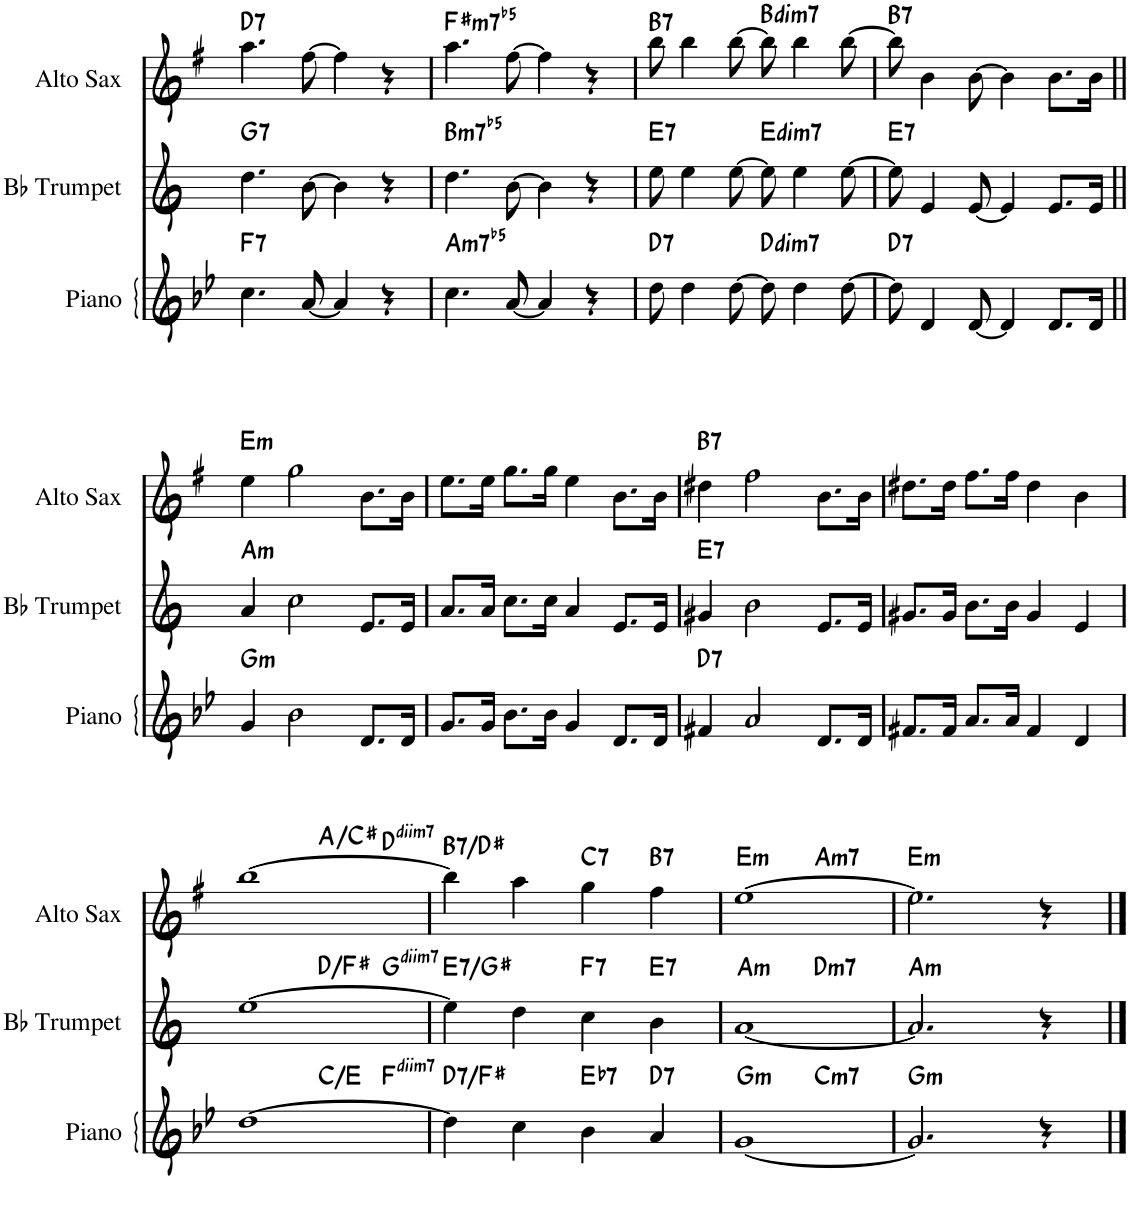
**kern	**harte	**kern	**harte	**kern	**harte
*part3	*part3	*part2	*part2	*part1	*part1
*staff3	*	*staff2	*	*staff1	*
*I"Piano	*	*I"Bb Trumpet	*	*I"Alto Sax	*
*I'Pno.	*	*I'Bb Tpt.	*	*I'Sax	*
!!LO:PB:g=z
*clefG2	*	*clefG2	*	*clefG2	*
*	*	*Trd1c2	*	*Trd5c9	*
*k[b-e-]	*	*k[]	*	*k[f#]	*
*M4/4	*	*M4/4	*	*M4/4	*
=1	=1	=1	=1	=1	=1
!	!LO:H:kt=7	!	!LO:H:kt=7	!	!LO:H:kt=7
4.cc\	F:7	4.dd\	G:7	4.aa\	D:7
[8a/	.	[8b\	.	[8ff#\	.
4a/]	.	4b\]	.	4ff#\]	.
4r	.	4r	.	4r	.
=2	=2	=2	=2	=2	=2
!	!LO:H:kt=m7b5	!	!LO:H:kt=m7b5	!	!LO:H:kt=m7b5
4.cc\	A:hdim7	4.dd\	B:hdim7	4.aa\	F#:hdim7
[8a/	.	[8b\	.	[8ff#\	.
4a/]	.	4b\]	.	4ff#\]	.
4r	.	4r	.	4r	.
=3	=3	=3	=3	=3	=3
!	!LO:H:kt=7	!	!LO:H:kt=7	!	!LO:H:kt=7
8dd\	D:7	8ee\	E:7	8bb\	B:7
4dd\	.	4ee\	.	4bb\	.
[8dd\	.	[8ee\	.	[8bb\	.
!	!LO:H:kt=dim7	!	!LO:H:kt=dim7	!	!LO:H:kt=dim7
8dd\]	D:dim7	8ee\]	E:dim7	8bb\]	B:dim7
4dd\	.	4ee\	.	4bb\	.
[8dd\	.	[8ee\	.	[8bb\	.
=4	=4	=4	=4	=4	=4
!	!LO:H:kt=7	!	!LO:H:kt=7	!	!LO:H:kt=7
8dd\]	D:7	8ee\]	E:7	8bb\]	B:7
4d/	.	4e/	.	4b\	.
[8d/	.	[8e/	.	[8b\	.
4d/]	.	4e/]	.	4b\]	.
8.d/L	.	8.e/L	.	8.b\L	.
16d/Jk	.	16e/Jk	.	16b\Jk	.
!!LO:LB:g=z
=1||	=1||	=1||	=1||	=1||	=1||
!	!LO:H:kt=m	!	!LO:H:kt=m	!	!LO:H:kt=m
4g/	G:min	4a/	A:min	4ee\	E:min
2b-\	.	2cc\	.	2gg\	.
8.d/L	.	8.e/L	.	8.b\L	.
16d/Jk	.	16e/Jk	.	16b\Jk	.
=2	=2	=2	=2	=2	=2
8.g/L	.	8.a/L	.	8.ee\L	.
16g/Jk	.	16a/Jk	.	16ee\Jk	.
8.b-\L	.	8.cc\L	.	8.gg\L	.
16b-\Jk	.	16cc\Jk	.	16gg\Jk	.
4g/	.	4a/	.	4ee\	.
8.d/L	.	8.e/L	.	8.b\L	.
16d/Jk	.	16e/Jk	.	16b\Jk	.
=3	=3	=3	=3	=3	=3
!	!LO:H:kt=7	!	!LO:H:kt=7	!	!LO:H:kt=7
4f#X/	D:7	4g#X/	E:7	4dd#X\	B:7
2a/	.	2b\	.	2ff#\	.
8.d/L	.	8.e/L	.	8.b\L	.
16d/Jk	.	16e/Jk	.	16b\Jk	.
=4	=4	=4	=4	=4	=4
8.f#X/L	.	8.g#X/L	.	8.dd#X\L	.
16f#/Jk	.	16g#/Jk	.	16dd#\Jk	.
8.a/L	.	8.b\L	.	8.ff#\L	.
16a/Jk	.	16b\Jk	.	16ff#\Jk	.
4f#/	.	4g#/	.	4dd#\	.
4d/	.	4e/	.	4b\	.
!!LO:LB:g=z
=1	=1	=1	=1	=1	=1
*^	*	*^	*	*^	*
*	*^	*	*	*^	*	*	*^	*
[1dd	2ryy	2.ryy	.	[1ee	2ryy	2.ryy	.	[1bb	2ryy	2.ryy	.
.	2ryy	.	C:maj/3	.	2ryy	.	D:maj/3	.	2ryy	.	A:maj/3
!	!	!	!LO:H:kt=diim	!	!	!	!LO:H:kt=diim	!	!	!	!LO:H:kt=diim
.	.	4ryy	.	.	.	4ryy	.	.	.	4ryy	.
=2	=2	=2	=2	=2	=2	=2	=2	=2	=2	=2	=2
!	!	!	!LO:H:kt=7	!	!	!	!LO:H:kt=7	!	!	!	!LO:H:kt=7
*v	*v	*v	*	*	*	*	*	*v	*v	*v	*
*	*	*v	*v	*v	*	*	*
4dd\]	D:7/3	4ee\]	E:7/3	4bb\]	B:7/3
4cc\	.	4dd\	.	4aa\	.
!	!LO:H:kt=7	!	!LO:H:kt=7	!	!LO:H:kt=7
4b-\	Eb:7	4cc\	F:7	4gg\	C:7
!	!LO:H:kt=7	!	!LO:H:kt=7	!	!LO:H:kt=7
4a/	D:7	4b\	E:7	4ff#\	B:7
=3	=3	=3	=3	=3	=3
!	!LO:H:kt=m	!	!LO:H:kt=m	!	!LO:H:kt=m
*^	*	*^	*	*^	*
[1g	2ryy	G:min	[1a	2ryy	A:min	[1ee	2ryy	E:min
!	!	!LO:H:kt=m7	!	!	!LO:H:kt=m7	!	!	!LO:H:kt=m7
.	2ryy	C:min7	.	2ryy	D:min7	.	2ryy	A:min7
=4	=4	=4	=4	=4	=4	=4	=4	=4
!	!	!LO:H:kt=m	!	!	!LO:H:kt=m	!	!	!LO:H:kt=m
*v	*v	*	*	*	*	*v	*v	*
*	*	*v	*v	*	*	*
2.g/]	G:min	2.a/]	A:min	2.ee\]	E:min
4r	.	4r	.	4r	.
==	==	==	==	==	==
*-	*-	*-	*-	*-	*-
